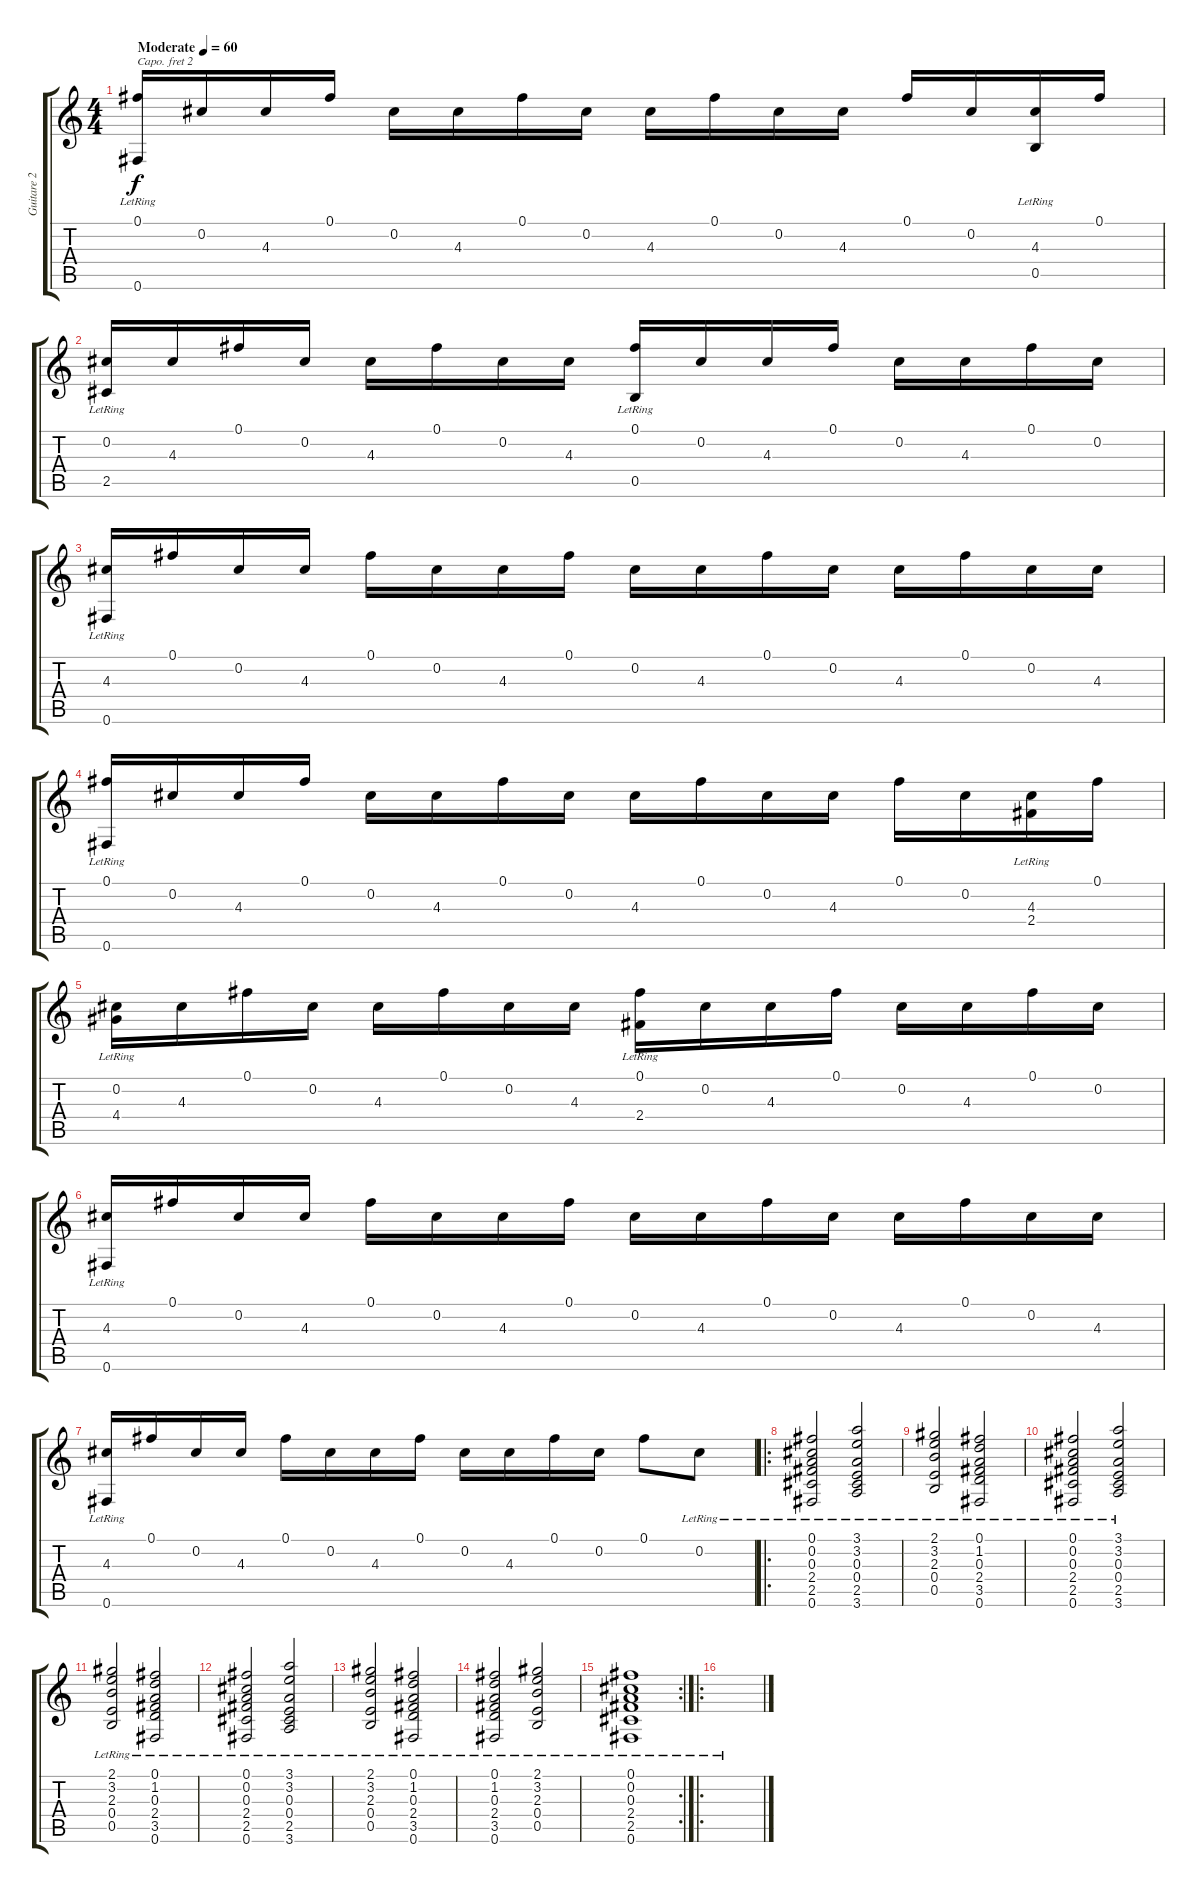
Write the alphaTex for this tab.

\track ("Guitare 2" "Guitare 2") {instrument acousticguitarsteel}
\staff {score tabs}
\capo 2
\tuning (E4 B3 G3 D3 A2 E2) {hide}
\ts (4 4)
\tempo (60 "Moderate")
\clef g2
\ks c
(0.1{lr} 0.6{lr}).16{dy f instrument acousticguitarsteel} 0.2.16 4.3.16 0.1.16 0.2.16 4.3.16 0.1.16 0.2.16 4.3.16 0.1.16 0.2.16 4.3.16 0.1.16 0.2.16 (4.3{lr} 0.5{lr}).16 0.1.16 |
(0.2{lr} 2.5{lr}).16 4.3.16 0.1.16 0.2.16 4.3.16 0.1.16 0.2.16 4.3.16 (0.1{lr} 0.5{lr}).16 0.2.16 4.3.16 0.1.16 0.2.16 4.3.16 0.1.16 0.2.16 |
(4.3{lr} 0.6{lr}).16 0.1.16 0.2.16 4.3.16 0.1.16 0.2.16 4.3.16 0.1.16 0.2.16 4.3.16 0.1.16 0.2.16 4.3.16 0.1.16 0.2.16 4.3.16 |
(0.1{lr} 0.6{lr}).16 0.2.16 4.3.16 0.1.16 0.2.16 4.3.16 0.1.16 0.2.16 4.3.16 0.1.16 0.2.16 4.3.16 0.1.16 0.2.16 (4.3{lr} 2.4{lr}).16 0.1.16 |
(0.2{lr} 4.4{lr}).16 4.3.16 0.1.16 0.2.16 4.3.16 0.1.16 0.2.16 4.3.16 (0.1{lr} 2.4{lr}).16 0.2.16 4.3.16 0.1.16 0.2.16 4.3.16 0.1.16 0.2.16 |
(4.3{lr} 0.6{lr}).16 0.1.16 0.2.16 4.3.16 0.1.16 0.2.16 4.3.16 0.1.16 0.2.16 4.3.16 0.1.16 0.2.16 4.3.16 0.1.16 0.2.16 4.3.16 |
(4.3{lr} 0.6{lr}).16 0.1.16 0.2.16 4.3.16 0.1.16 0.2.16 4.3.16 0.1.16 0.2.16 4.3.16 0.1.16 0.2.16 0.1.8 0.2{lr}.8 |
\ro
(0.1{lr} 0.2{lr} 0.3{lr} 2.4{lr} 2.5{lr} 0.6{lr}).2 (3.1{lr} 3.2{lr} 0.3{lr} 0.4{lr} 2.5{lr} 3.6{lr}).2 |
(2.1{lr} 3.2{lr} 2.3{lr} 0.4{lr} 0.5{lr}).2 (0.1{lr} 1.2{lr} 0.3{lr} 2.4{lr} 3.5{lr} 0.6{lr}).2 |
(0.1{lr} 0.2{lr} 0.3{lr} 2.4{lr} 2.5{lr} 0.6{lr}).2 (3.1{lr} 3.2{lr} 0.3{lr} 0.4{lr} 2.5{lr} 3.6{lr}).2 |
(2.1{lr} 3.2{lr} 2.3{lr} 0.4{lr} 0.5{lr}).2 (0.1{lr} 1.2{lr} 0.3{lr} 2.4{lr} 3.5{lr} 0.6{lr}).2 |
(0.1{lr} 0.2{lr} 0.3{lr} 2.4{lr} 2.5{lr} 0.6{lr}).2 (3.1{lr} 3.2{lr} 0.3{lr} 0.4{lr} 2.5{lr} 3.6{lr}).2 |
(2.1{lr} 3.2{lr} 2.3{lr} 0.4{lr} 0.5{lr}).2 (0.1{lr} 1.2{lr} 0.3{lr} 2.4{lr} 3.5{lr} 0.6{lr}).2 |
(0.1{lr} 1.2{lr} 0.3{lr} 2.4{lr} 3.5{lr} 0.6{lr}).2 (2.1{lr} 3.2{lr} 2.3{lr} 0.4{lr} 0.5{lr}).2 |
\rc 2
(0.1{lr} 0.2{lr} 0.3{lr} 2.4{lr} 2.5{lr} 0.6{lr}).1 |
\ro
